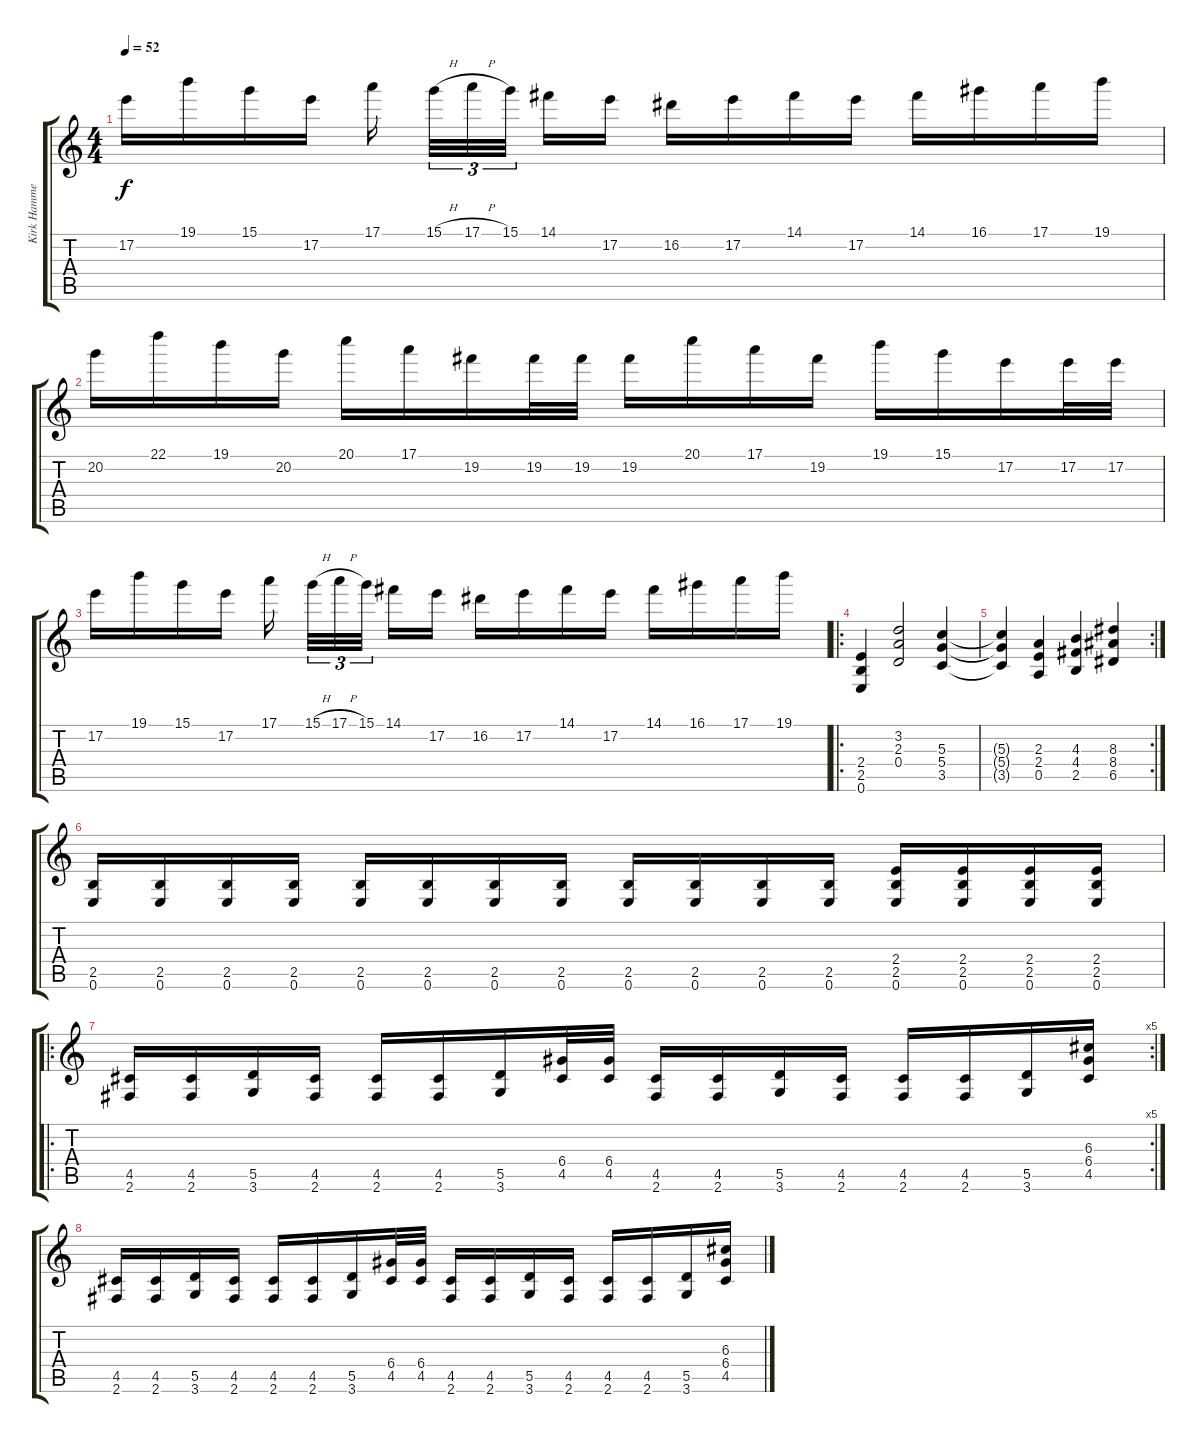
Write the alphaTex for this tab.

\track ("Kirk Hammet" "Kirk Hamme") {instrument distortionguitar}
\staff {score tabs}
\tuning (E4 B3 G3 D3 A2 E2) {hide}
\ts (4 4)
\tempo 52
\clef g2
\ks c
17.2.16{dy f} 19.1.16 15.1.16 17.2.16 17.1.16 15.1{h}.32{tu (3 2)} 17.1{h}.32{tu (3 2)} 15.1.32{tu (3 2)} 14.1.16 17.2.16 16.2.16 17.2.16 14.1.16 17.2.16 14.1.16 16.1.16 17.1.16 19.1.16 |
20.2.16 22.1.16 19.1.16 20.2.16 20.1.16 17.1.16 19.2.16 19.2.32 19.2.32 19.2.16 20.1.16 17.1.16 19.2.16 19.1.16 15.1.16 17.2.16 17.2.32 17.2.32 |
17.2.16 19.1.16 15.1.16 17.2.16 17.1.16 15.1{h}.32{tu (3 2)} 17.1{h}.32{tu (3 2)} 15.1.32{tu (3 2)} 14.1.16 17.2.16 16.2.16 17.2.16 14.1.16 17.2.16 14.1.16 16.1.16 17.1.16 19.1.16 |
\ro
(2.4 2.5 0.6).4 (3.2 2.3 0.4).2 (5.3 5.4 3.5).4 |
\rc 2
(5.3{t} 5.4{t} 3.5{t}).4 (2.3 2.4 0.5).4 (4.3 4.4 2.5).4 (8.3 8.4 6.5).4 |
(2.5 0.6).16 (2.5 0.6).16 (2.5 0.6).16 (2.5 0.6).16 (2.5 0.6).16 (2.5 0.6).16 (2.5 0.6).16 (2.5 0.6).16 (2.5 0.6).16 (2.5 0.6).16 (2.5 0.6).16 (2.5 0.6).16 (2.4 2.5 0.6).16 (2.4 2.5 0.6).16 (2.4 2.5 0.6).16 (2.4 2.5 0.6).16 |
\ro
\rc 5
(4.5 2.6).16 (4.5 2.6).16 (5.5 3.6).16 (4.5 2.6).16 (4.5 2.6).16 (4.5 2.6).16 (5.5 3.6).16 (6.4 4.5).32 (6.4 4.5).32 (4.5 2.6).16 (4.5 2.6).16 (5.5 3.6).16 (4.5 2.6).16 (4.5 2.6).16 (4.5 2.6).16 (5.5 3.6).16 (6.3 6.4 4.5).16 |
(4.5 2.6).16 (4.5 2.6).16 (5.5 3.6).16 (4.5 2.6).16 (4.5 2.6).16 (4.5 2.6).16 (5.5 3.6).16 (6.4 4.5).32 (6.4 4.5).32 (4.5 2.6).16 (4.5 2.6).16 (5.5 3.6).16 (4.5 2.6).16 (4.5 2.6).16 (4.5 2.6).16 (5.5 3.6).16 (6.3 6.4 4.5).16
